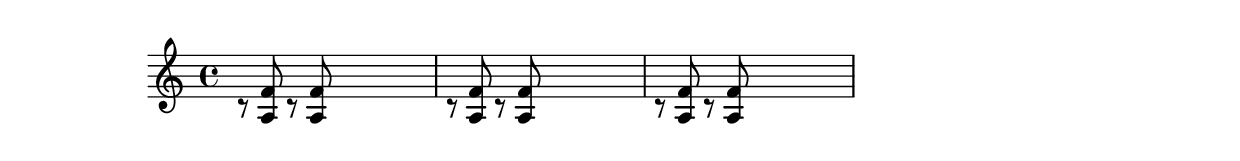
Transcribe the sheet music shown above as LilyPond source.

\relative {
  % starting at meas. 9
  \skip1
  \skip1
  %\repeat volta 2 {
    c'8\rest <a f'> c\rest <a f'> \skip2
    c8\rest <a f'> c\rest <a f'> \skip2
    c8\rest <a f'> c\rest <a f'> \skip2
  %}
}
